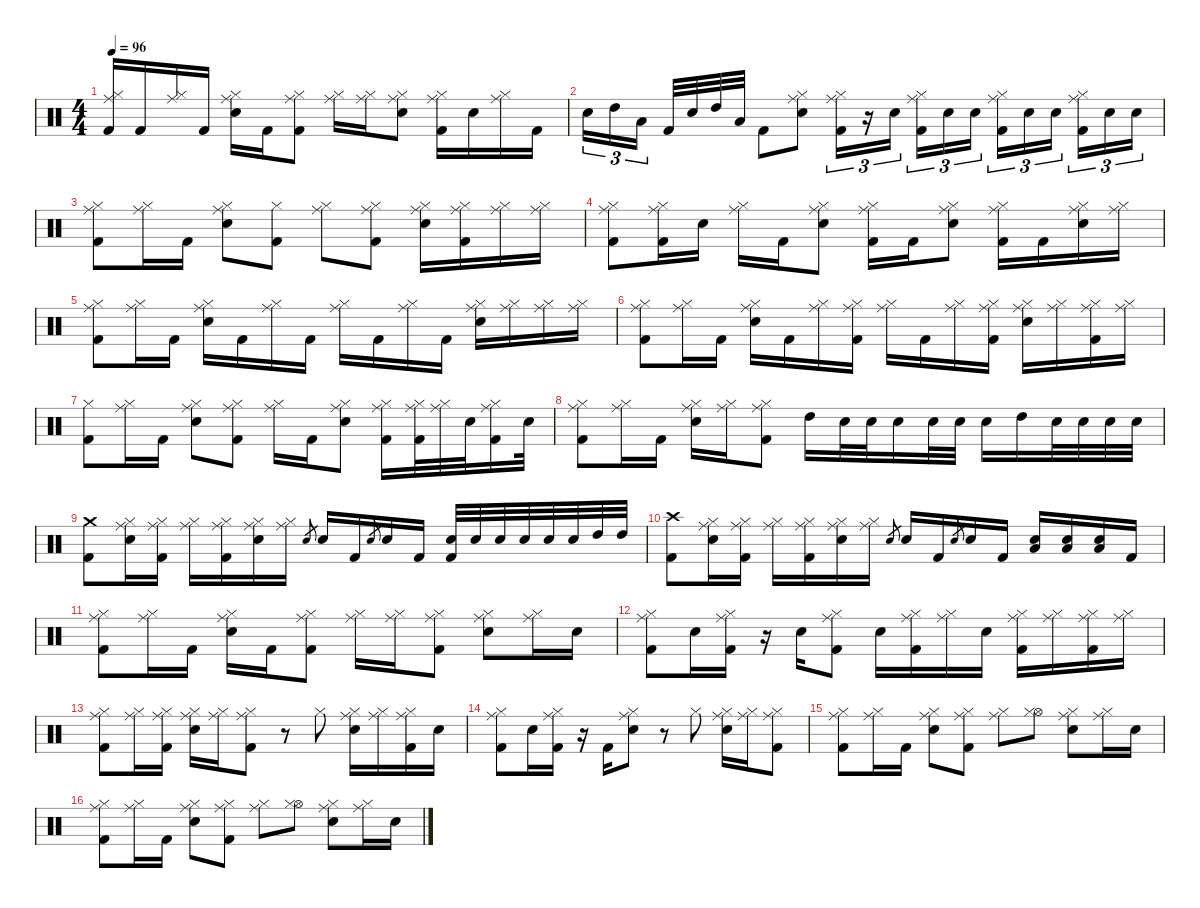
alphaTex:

\defaultSystemsLayout 4
\hideDynamics
\bracketExtendMode nobrackets
\singleTrackTrackNamePolicy hidden
\multiTrackTrackNamePolicy hidden
\otherSystemsTrackNameOrientation horizontal
\track ("Drums" "drm.") {instrument percussion}
\staff {score}
\articulation defaults
\ts (4 4)
\tempo 96
\clef neutral
\ks c
("Ride (middle)" "Hi-Hat (closed)" "Kick (hit) 2").16{dy f beam Up} "Kick (hit) 2".16{beam Up} ("Ride (middle)" "Hi-Hat (closed)").16{beam Up} "Kick (hit) 2".16{beam Up} ("Ride (middle)" "Hi-Hat (closed)" "Snare (hit) 2").16{beam Down} "Kick (hit) 2".16{beam Down} ("Ride (middle)" "Hi-Hat (closed)" "Kick (hit) 2").8{beam Down} ("Ride (middle)" "Hi-Hat (closed)").16{beam Down} ("Ride (middle)" "Hi-Hat (closed)").16{beam Down} ("Ride (middle)" "Hi-Hat (closed)" "Snare (hit) 2").8{beam Down} ("Ride (middle)" "Hi-Hat (closed)" "Kick (hit) 2").16{beam Down} "Snare (hit) 2".16{beam Down} ("Ride (middle)" "Hi-Hat (closed)").16{beam Down} "Kick (hit) 2".16{beam Down} |
"Snare (hit) 2".16{tu (3 2) beam Down} "High Tom (hit)".16{tu (3 2) beam Down} "Low Tom (hit)".16{tu (3 2) beam Down} "Kick (hit) 2".32{beam Up} "Snare (hit) 2".32{beam Up} "High Tom (hit)".32{beam Up} "Low Tom (hit)".32{beam Up} "Kick (hit) 2".8{beam Down} ("Ride (middle)" "Hi-Hat (closed)" "Snare (hit) 2").8{beam Down} ("Ride (middle)" "Hi-Hat (closed)" "Kick (hit) 2").16{tu (3 2) dy ff beam Down} r.16{tu (3 2) beam Down} "Snare (hit) 2".16{tu (3 2) dy f beam Down} ("Ride (middle)" "Hi-Hat (closed)" "Kick (hit) 2").16{tu (3 2) dy ff beam Down} "Snare (hit) 2".16{tu (3 2) dy f beam Down} "Snare (hit) 2".16{tu (3 2) beam Down} ("Ride (middle)" "Hi-Hat (closed)" "Kick (hit) 2").16{tu (3 2) dy ff beam Down} "Snare (hit) 2".16{tu (3 2) dy f beam Down} "Snare (hit) 2".16{tu (3 2) beam Down} ("Ride (middle)" "Hi-Hat (closed)" "Kick (hit) 2").16{tu (3 2) dy ff beam Down} "Snare (hit) 2".16{tu (3 2) dy f beam Down} "Snare (hit) 2".16{tu (3 2) beam Down} |
("Ride (middle)" "Hi-Hat (closed)" "Kick (hit) 2").8{beam Down} ("Ride (middle)" "Hi-Hat (closed)").16{beam Down} "Kick (hit) 2".16{beam Down} ("Ride (middle)" "Hi-Hat (closed)" "Snare (hit) 2").8{beam Down} ("Hi-Hat (closed)" "Kick (hit) 2").8{beam Down} ("Ride (middle)" "Hi-Hat (closed)").8{beam Down} ("Ride (middle)" "Hi-Hat (closed)" "Kick (hit) 2").8{beam Down} ("Ride (middle)" "Hi-Hat (closed)" "Snare (hit) 2").16{beam Down} ("Ride (middle)" "Hi-Hat (closed)" "Kick (hit) 2").16{beam Down} ("Ride (middle)" "Hi-Hat (closed)").16{beam Down} ("Ride (middle)" "Hi-Hat (closed)").16{beam Down} |
("Ride (middle)" "Hi-Hat (closed)" "Kick (hit) 2").8{beam Down} ("Ride (middle)" "Hi-Hat (closed)" "Kick (hit) 2").16{beam Down} "Snare (hit) 2".16{beam Down} ("Ride (middle)" "Hi-Hat (closed)").16{beam Down} "Kick (hit) 2".16{beam Down} ("Ride (middle)" "Hi-Hat (closed)" "Snare (hit) 2").8{beam Down} ("Ride (middle)" "Hi-Hat (closed)" "Kick (hit) 2").16{beam Down} "Kick (hit) 2".16{beam Down} ("Ride (middle)" "Hi-Hat (closed)" "Snare (hit) 2").8{beam Down} ("Ride (middle)" "Hi-Hat (closed)" "Kick (hit) 2").16{beam Down} "Kick (hit) 2".16{beam Down} ("Ride (middle)" "Hi-Hat (closed)" "Snare (hit) 2").16{beam Down} ("Ride (middle)" "Hi-Hat (closed)").16{beam Down} |
("Ride (middle)" "Hi-Hat (closed)" "Kick (hit) 2").8{beam Down} ("Ride (middle)" "Hi-Hat (closed)").16{beam Down} "Kick (hit) 2".16{beam Down} ("Ride (middle)" "Hi-Hat (closed)" "Snare (hit) 2").16{beam Down} "Kick (hit) 2".16{beam Down} ("Ride (middle)" "Hi-Hat (closed)").16{beam Down} "Kick (hit) 2".16{beam Down} ("Ride (middle)" "Hi-Hat (closed)").16{beam Down} "Kick (hit) 2".16{beam Down} ("Ride (middle)" "Hi-Hat (closed)").16{beam Down} "Kick (hit) 2".16{beam Down} ("Ride (middle)" "Hi-Hat (closed)" "Snare (hit) 2").16{beam Down} ("Ride (middle)" "Hi-Hat (closed)").16{beam Down} ("Ride (middle)" "Hi-Hat (closed)").16{beam Down} ("Ride (middle)" "Hi-Hat (closed)").16{beam Down} |
("Ride (middle)" "Hi-Hat (closed)" "Kick (hit) 2").8{beam Down} ("Ride (middle)" "Hi-Hat (closed)").16{beam Down} "Kick (hit) 2".16{beam Down} ("Ride (middle)" "Hi-Hat (closed)" "Snare (hit) 2").16{beam Down} "Kick (hit) 2".16{beam Down} ("Ride (middle)" "Hi-Hat (closed)").16{beam Down} ("Ride (middle)" "Hi-Hat (closed)" "Kick (hit) 2").16{beam Down} ("Ride (middle)" "Hi-Hat (closed)").16{beam Down} "Kick (hit) 2".16{beam Down} ("Ride (middle)" "Hi-Hat (closed)").16{beam Down} ("Ride (middle)" "Hi-Hat (closed)" "Kick (hit) 2").16{beam Down} ("Ride (middle)" "Hi-Hat (closed)" "Snare (hit) 2").16{beam Down} ("Ride (middle)" "Hi-Hat (closed)").16{beam Down} ("Ride (middle)" "Hi-Hat (closed)" "Kick (hit) 2").16{beam Down} ("Ride (middle)" "Hi-Hat (closed)").16{beam Down} |
("Hi-Hat (closed)" "Kick (hit) 2").8{beam Down} ("Ride (middle)" "Hi-Hat (closed)").16{beam Down} "Kick (hit) 2".16{beam Down} ("Ride (middle)" "Hi-Hat (closed)" "Snare (hit) 2").8{beam Down} ("Ride (middle)" "Hi-Hat (closed)" "Kick (hit) 2").8{beam Down} ("Ride (middle)" "Hi-Hat (closed)").16{beam Down} "Kick (hit) 2".16{beam Down} ("Ride (middle)" "Hi-Hat (closed)" "Snare (hit) 2").8{beam Down} ("Ride (middle)" "Hi-Hat (closed)" "Kick (hit) 2").16{beam Down} ("Ride (middle)" "Hi-Hat (closed)" "Kick (hit) 2").32{beam Down} ("Ride (middle)" "Hi-Hat (closed)").32{beam Down} "Snare (hit) 2".32{beam Down} ("Ride (middle)" "Hi-Hat (closed)" "Kick (hit) 2").16{dy ff beam Down} "Snare (hit) 2".32{dy f beam Down} |
("Ride (middle)" "Hi-Hat (closed)" "Kick (hit) 2").8{beam Down} ("Ride (middle)" "Hi-Hat (closed)").16{beam Down} "Kick (hit) 2".16{beam Down} ("Ride (middle)" "Hi-Hat (closed)" "Snare (hit) 2").16{beam Down} ("Ride (middle)" "Hi-Hat (closed)").16{beam Down} ("Ride (middle)" "Hi-Hat (closed)" "Kick (hit) 2").8{beam Down} "High Tom (hit)".16{beam Down} "Snare (hit) 2".32{beam Down} "Snare (hit) 2".32{beam Down} "Snare (hit) 2".16{beam Down} "Snare (hit) 2".32{beam Down} "Snare (hit) 2".32{beam Down} "Snare (hit) 2".16{beam Down} "High Tom (hit)".16{beam Down} "Snare (hit) 2".32{beam Down} "Snare (hit) 2".32{beam Down} "Snare (hit) 2".32{beam Down} "Snare (hit) 2".32{beam Down} |
("Crash medium (hit)" "Kick (hit) 2").8{dy ff beam Down} ("Ride (middle)" "Hi-Hat (closed)" "Snare (hit) 2").16{dy f beam Down} ("Ride (middle)" "Hi-Hat (closed)" "Kick (hit) 2").16{beam Down} ("Ride (middle)" "Hi-Hat (closed)").16{beam Down} ("Ride (middle)" "Hi-Hat (closed)" "Kick (hit) 2").16{beam Down} ("Ride (middle)" "Hi-Hat (closed)" "Snare (hit) 2").16{beam Down} ("Ride (middle)" "Hi-Hat (closed)").16{beam Down} "Electric Snare (hit)".8{gr dy mp beam Up} "Snare (hit) 2".16{dy ff beam Up} "Kick (hit) 2".16{dy f beam Up} "Electric Snare (hit)".8{gr dy mp beam Up} "Snare (hit) 2".16{dy ff beam Up} "Kick (hit) 2".16{dy f beam Up} ("Snare (hit) 2" "Kick (hit) 2").32{beam Up} "Snare (hit) 2".32{beam Up} "Snare (hit) 2".32{beam Up} "Snare (hit) 2".32{beam Up} "Snare (hit) 2".32{beam Up} "Snare (hit) 2".32{beam Up} "High Tom (hit)".32{beam Up} "High Tom (hit)".32{beam Up} |
("Crash high (hit)" "Kick (hit) 2").8{dy ff beam Down} ("Ride (middle)" "Hi-Hat (closed)" "Snare (hit) 2").16{dy f beam Down} ("Ride (middle)" "Hi-Hat (closed)" "Kick (hit) 2").16{beam Down} ("Ride (middle)" "Hi-Hat (closed)").16{beam Down} ("Ride (middle)" "Hi-Hat (closed)" "Kick (hit) 2").16{beam Down} ("Ride (middle)" "Hi-Hat (closed)" "Snare (hit) 2").16{beam Down} ("Ride (middle)" "Hi-Hat (closed)").16{beam Down} "Electric Snare (hit)".8{gr dy mp beam Up} "Snare (hit) 2".16{dy ff beam Up} "Kick (hit) 2".16{dy f beam Up} "Electric Snare (hit)".8{gr dy mp beam Up} "Snare (hit) 2".16{dy ff beam Up} "Kick (hit) 2".16{dy f beam Up} ("Snare (hit) 2" "Low Tom (hit)").16{beam Up} ("Snare (hit) 2" "Low Tom (hit)").16{beam Up} ("Snare (hit) 2" "Low Tom (hit)").16{beam Up} "Kick (hit) 2".16{beam Up} |
("Ride (middle)" "Hi-Hat (closed)" "Kick (hit) 2").8{beam Down} ("Ride (middle)" "Hi-Hat (closed)").16{beam Down} "Kick (hit) 2".16{beam Down} ("Ride (middle)" "Hi-Hat (closed)" "Snare (hit) 2").16{beam Down} "Kick (hit) 2".16{beam Down} ("Ride (middle)" "Hi-Hat (closed)" "Kick (hit) 2").8{beam Down} ("Ride (middle)" "Hi-Hat (closed)").16{beam Down} ("Ride (middle)" "Hi-Hat (closed)").16{beam Down} ("Ride (middle)" "Hi-Hat (closed)" "Kick (hit) 2").8{beam Down} ("Ride (middle)" "Hi-Hat (closed)" "Snare (hit) 2").8{beam Down} ("Ride (middle)" "Hi-Hat (closed)").16{beam Down} "Snare (hit) 2".16{beam Down} |
("Ride (middle)" "Hi-Hat (closed)" "Kick (hit) 2").8{dy ff beam Down} "Snare (hit) 2".16{dy f beam Down} ("Ride (middle)" "Hi-Hat (closed)" "Kick (hit) 2").16{dy ff beam Down} r.16{beam Down} "Snare (hit) 2".16{dy f beam Down} ("Ride (middle)" "Hi-Hat (closed)" "Kick (hit) 2").8{dy ff beam Down} "Snare (hit) 2".16{dy f beam Down} ("Ride (middle)" "Hi-Hat (closed)" "Kick (hit) 2").16{dy ff beam Down} ("Ride (middle)" "Hi-Hat (closed)").16{dy f beam Down} "Snare (hit) 2".16{beam Down} ("Ride (middle)" "Hi-Hat (closed)" "Kick (hit) 2").16{beam Down} ("Ride (middle)" "Hi-Hat (closed)").16{beam Down} ("Ride (middle)" "Hi-Hat (closed)" "Kick (hit) 2").16{beam Down} ("Ride (middle)" "Hi-Hat (closed)").16{beam Down} |
("Ride (middle)" "Hi-Hat (closed)" "Kick (hit) 2").8{beam Down} ("Ride (middle)" "Hi-Hat (closed)").16{beam Down} ("Ride (middle)" "Hi-Hat (closed)" "Kick (hit) 2").16{beam Down} ("Ride (middle)" "Hi-Hat (closed)" "Snare (hit) 2").16{beam Down} ("Ride (middle)" "Hi-Hat (closed)").16{beam Down} ("Ride (middle)" "Hi-Hat (closed)" "Kick (hit) 2").8{beam Down} r.8{beam Down} "Hi-Hat (closed)".8{dy fff beam Down} ("Ride (middle)" "Hi-Hat (closed)" "Snare (hit) 2").16{dy f beam Down} ("Ride (middle)" "Hi-Hat (closed)").16{beam Down} ("Ride (middle)" "Hi-Hat (closed)" "Kick (hit) 2").16{beam Down} "Snare (hit) 2".16{beam Down} |
("Ride (middle)" "Hi-Hat (closed)" "Kick (hit) 2").8{beam Down} "Snare (hit) 2".16{beam Down} ("Ride (middle)" "Hi-Hat (closed)" "Kick (hit) 2").16{beam Down} r.16{beam Down} "Kick (hit) 2".16{beam Down} ("Ride (middle)" "Hi-Hat (closed)" "Snare (hit) 2").8{dy ff beam Down} r.8{beam Down} "Hi-Hat (closed)".8{dy fff beam Down} ("Ride (middle)" "Hi-Hat (closed)" "Snare (hit) 2").16{dy f beam Down} ("Ride (middle)" "Hi-Hat (closed)").16{beam Down} ("Ride (middle)" "Hi-Hat (closed)" "Kick (hit) 2").8{beam Down} |
("Ride (middle)" "Hi-Hat (closed)" "Kick (hit) 2").8{beam Down} ("Ride (middle)" "Hi-Hat (closed)").16{beam Down} "Kick (hit) 2".16{beam Down} ("Ride (middle)" "Hi-Hat (closed)" "Snare (hit) 2").8{beam Down} ("Ride (middle)" "Hi-Hat (closed)" "Kick (hit) 2").8{beam Down} ("Ride (middle)" "Hi-Hat (closed)").8{beam Down} ("Hi-Hat (open)" "Hi-Hat (closed)").8{beam Down} ("Ride (middle)" "Hi-Hat (closed)" "Snare (hit) 2").8{beam Down} ("Ride (middle)" "Hi-Hat (closed)").16{beam Down} "Snare (hit) 2".16{beam Down} |
("Ride (middle)" "Hi-Hat (closed)" "Kick (hit) 2").8{beam Down} ("Ride (middle)" "Hi-Hat (closed)").16{beam Down} "Kick (hit) 2".16{beam Down} ("Ride (middle)" "Hi-Hat (closed)" "Snare (hit) 2").8{beam Down} ("Ride (middle)" "Hi-Hat (closed)" "Kick (hit) 2").8{beam Down} ("Ride (middle)" "Hi-Hat (closed)").8{beam Down} ("Hi-Hat (open)" "Hi-Hat (closed)").8{beam Down} ("Ride (middle)" "Hi-Hat (closed)" "Snare (hit) 2").8{beam Down} ("Ride (middle)" "Hi-Hat (closed)").16{beam Down} "Snare (hit) 2".16{beam Down}
